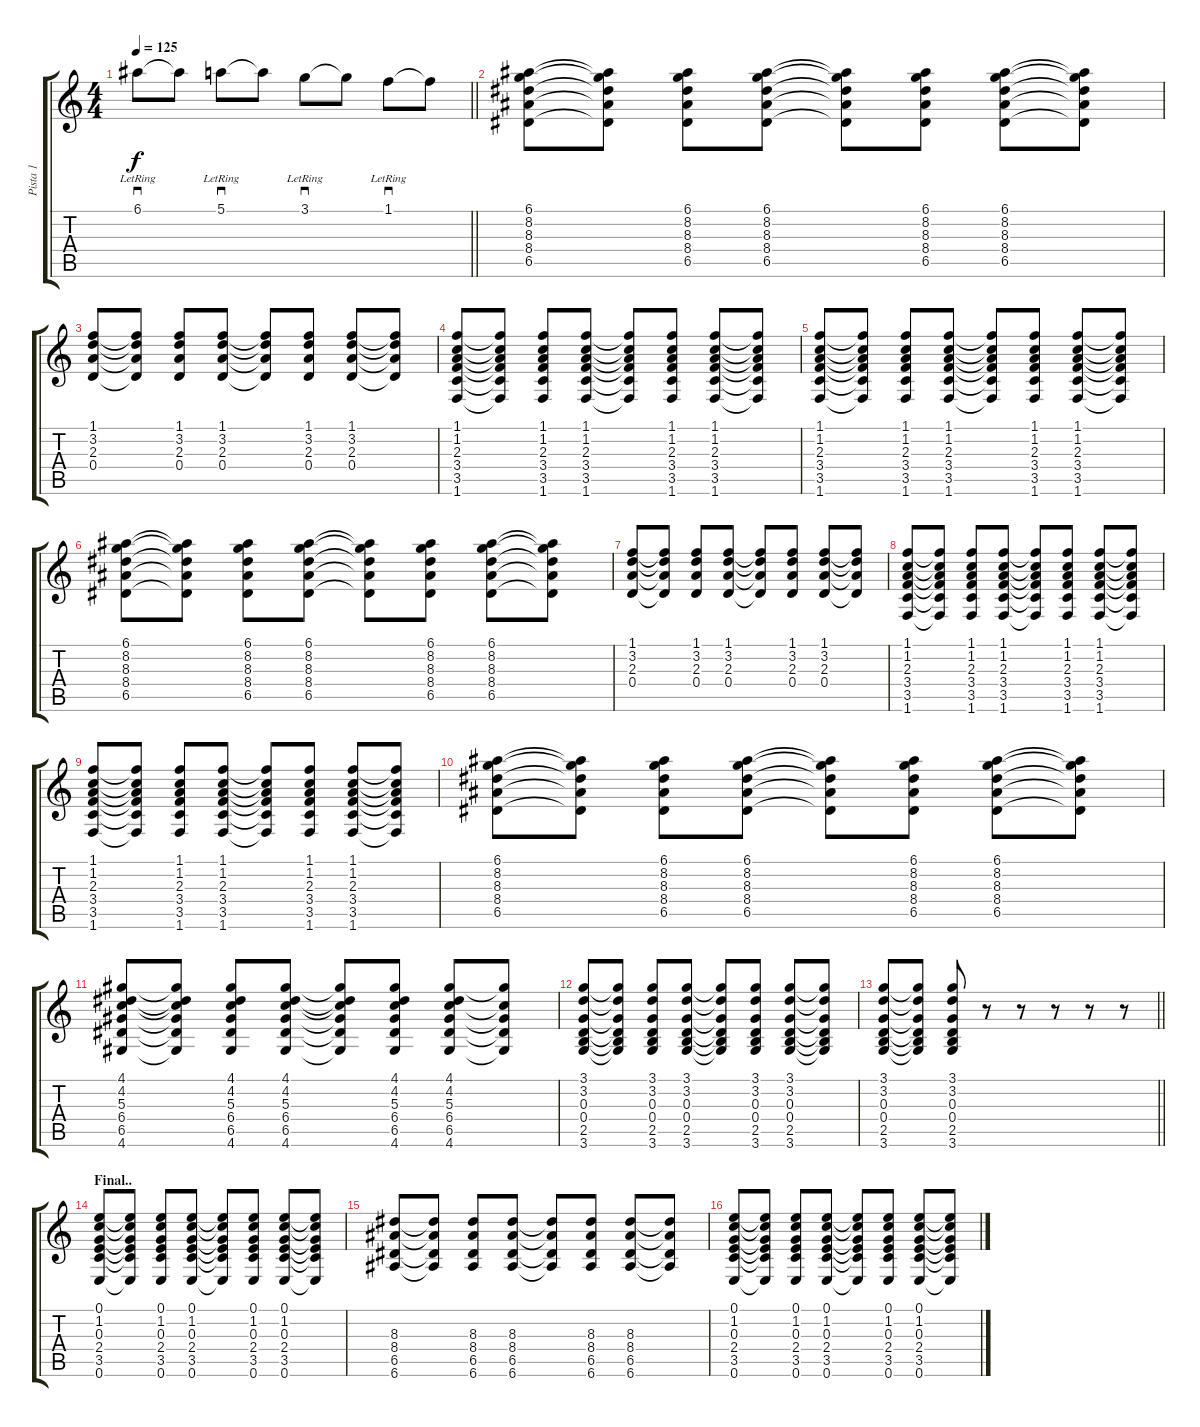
\track ("Pista 1" "Pista 1") {instrument acousticguitarsteel}
\staff {score tabs}
\tuning (E4 B3 G3 D3 A2 E2) {hide}
\ts (4 4)
\tempo 125
\clef g2
\barLineRight lightlight
\ks c
6.1{lr}.8{sd dy f} 6.1{t}.8 5.1{lr}.8{sd} 5.1{t}.8 3.1{lr}.8{sd} 3.1{t}.8 1.1{lr}.8{sd} 1.1{t}.8 |
(6.1 8.2 8.3 8.4 6.5).8 (6.1{t} 8.2{t} 8.3{t} 8.4{t} 6.5{t}).8 (6.1 8.2 8.3 8.4 6.5).8 (6.1 8.2 8.3 8.4 6.5).8 (6.1{t} 8.2{t} 8.3{t} 8.4{t} 6.5{t}).8 (6.1 8.2 8.3 8.4 6.5).8 (6.1 8.2 8.3 8.4 6.5).8 (6.1{t} 8.2{t} 8.3{t} 8.4{t} 6.5{t}).8 |
(1.1 3.2 2.3 0.4).8 (1.1{t} 3.2{t} 2.3{t} 0.4{t}).8 (1.1 3.2 2.3 0.4).8 (1.1 3.2 2.3 0.4).8 (1.1{t} 3.2{t} 2.3{t} 0.4{t}).8 (1.1 3.2 2.3 0.4).8 (1.1 3.2 2.3 0.4).8 (1.1{t} 3.2{t} 2.3{t} 0.4{t}).8 |
(1.1 1.2 2.3 3.4 3.5 1.6).8 (1.1{t} 1.2{t} 2.3{t} 3.4{t} 3.5{t} 1.6{t}).8 (1.1 1.2 2.3 3.4 3.5 1.6).8 (1.1 1.2 2.3 3.4 3.5 1.6).8 (1.1{t} 1.2{t} 2.3{t} 3.4{t} 3.5{t} 1.6{t}).8 (1.1 1.2 2.3 3.4 3.5 1.6).8 (1.1 1.2 2.3 3.4 3.5 1.6).8 (1.1{t} 1.2{t} 2.3{t} 3.4{t} 3.5{t} 1.6{t}).8 |
(1.1 1.2 2.3 3.4 3.5 1.6).8 (1.1{t} 1.2{t} 2.3{t} 3.4{t} 3.5{t} 1.6{t}).8 (1.1 1.2 2.3 3.4 3.5 1.6).8 (1.1 1.2 2.3 3.4 3.5 1.6).8 (1.1{t} 1.2{t} 2.3{t} 3.4{t} 3.5{t} 1.6{t}).8 (1.1 1.2 2.3 3.4 3.5 1.6).8 (1.1 1.2 2.3 3.4 3.5 1.6).8 (1.1{t} 1.2{t} 2.3{t} 3.4{t} 3.5{t} 1.6{t}).8 |
(6.1 8.2 8.3 8.4 6.5).8 (6.1{t} 8.2{t} 8.3{t} 8.4{t} 6.5{t}).8 (6.1 8.2 8.3 8.4 6.5).8 (6.1 8.2 8.3 8.4 6.5).8 (6.1{t} 8.2{t} 8.3{t} 8.4{t} 6.5{t}).8 (6.1 8.2 8.3 8.4 6.5).8 (6.1 8.2 8.3 8.4 6.5).8 (6.1{t} 8.2{t} 8.3{t} 8.4{t} 6.5{t}).8 |
(1.1 3.2 2.3 0.4).8 (1.1{t} 3.2{t} 2.3{t} 0.4{t}).8 (1.1 3.2 2.3 0.4).8 (1.1 3.2 2.3 0.4).8 (1.1{t} 3.2{t} 2.3{t} 0.4{t}).8 (1.1 3.2 2.3 0.4).8 (1.1 3.2 2.3 0.4).8 (1.1{t} 3.2{t} 2.3{t} 0.4{t}).8 |
(1.1 1.2 2.3 3.4 3.5 1.6).8 (1.1{t} 1.2{t} 2.3{t} 3.4{t} 3.5{t} 1.6{t}).8 (1.1 1.2 2.3 3.4 3.5 1.6).8 (1.1 1.2 2.3 3.4 3.5 1.6).8 (1.1{t} 1.2{t} 2.3{t} 3.4{t} 3.5{t} 1.6{t}).8 (1.1 1.2 2.3 3.4 3.5 1.6).8 (1.1 1.2 2.3 3.4 3.5 1.6).8 (1.1{t} 1.2{t} 2.3{t} 3.4{t} 3.5{t} 1.6{t}).8 |
(1.1 1.2 2.3 3.4 3.5 1.6).8 (1.1{t} 1.2{t} 2.3{t} 3.4{t} 3.5{t} 1.6{t}).8 (1.1 1.2 2.3 3.4 3.5 1.6).8 (1.1 1.2 2.3 3.4 3.5 1.6).8 (1.1{t} 1.2{t} 2.3{t} 3.4{t} 3.5{t} 1.6{t}).8 (1.1 1.2 2.3 3.4 3.5 1.6).8 (1.1 1.2 2.3 3.4 3.5 1.6).8 (1.1{t} 1.2{t} 2.3{t} 3.4{t} 3.5{t} 1.6{t}).8 |
(6.1 8.2 8.3 8.4 6.5).8 (6.1{t} 8.2{t} 8.3{t} 8.4{t} 6.5{t}).8 (6.1 8.2 8.3 8.4 6.5).8 (6.1 8.2 8.3 8.4 6.5).8 (6.1{t} 8.2{t} 8.3{t} 8.4{t} 6.5{t}).8 (6.1 8.2 8.3 8.4 6.5).8 (6.1 8.2 8.3 8.4 6.5).8 (6.1{t} 8.2{t} 8.3{t} 8.4{t} 6.5{t}).8 |
(4.1 4.2 5.3 6.4 6.5 4.6).8 (4.1{t} 4.2{t} 5.3{t} 6.4{t} 6.5{t} 4.6{t}).8 (4.1 4.2 5.3 6.4 6.5 4.6).8 (4.1 4.2 5.3 6.4 6.5 4.6).8 (4.1{t} 4.2{t} 5.3{t} 6.4{t} 6.5{t} 4.6{t}).8 (4.1 4.2 5.3 6.4 6.5 4.6).8 (4.1 4.2 5.3 6.4 6.5 4.6).8 (4.1{t} 5.3{t} 6.4{t} 6.5{t} 4.6{t}).8 |
(3.1 3.2 0.3 0.4 2.5 3.6).8 (3.1{t} 3.2{t} 0.3{t} 0.4{t} 2.5{t} 3.6{t}).8 (3.1 3.2 0.3 0.4 2.5 3.6).8 (3.1 3.2 0.3 0.4 2.5 3.6).8 (3.1{t} 3.2{t} 0.3{t} 0.4{t} 2.5{t} 3.6{t}).8 (3.1 3.2 0.3 0.4 2.5 3.6).8 (3.1 3.2 0.3 0.4 2.5 3.6).8 (3.1{t} 3.2{t} 0.3{t} 0.4{t} 2.5{t} 3.6{t}).8 |
\barLineRight lightlight
(3.1 3.2 0.3 0.4 2.5 3.6).8 (3.1{t} 3.2{t} 0.3{t} 0.4{t} 2.5{t} 3.6{t}).8 (3.1 3.2 0.3 0.4 2.5 3.6).8 r.8 r.8 r.8 r.8 r.8 |
\section ("" "Final..")
(0.1 1.2 0.3 2.4 3.5 0.6).8{volume 1} (0.1{t} 1.2{t} 0.3{t} 2.4{t} 3.5{t} 0.6{t}).8 (0.1 1.2 0.3 2.4 3.5 0.6).8 (0.1 1.2 0.3 2.4 3.5 0.6).8 (0.1{t} 1.2{t} 0.3{t} 2.4{t} 3.5{t} 0.6{t}).8 (0.1 1.2 0.3 2.4 3.5 0.6).8 (0.1 1.2 0.3 2.4 3.5 0.6).8 (0.1{t} 1.2{t} 0.3{t} 2.4{t} 3.5{t} 0.6{t}).8 |
(8.3 8.4 6.5 6.6).8 (8.3{t} 8.4{t} 6.5{t} 6.6{t}).8 (8.3 8.4 6.5 6.6).8 (8.3 8.4 6.5 6.6).8 (8.3{t} 8.4{t} 6.5{t} 6.6{t}).8 (8.3 8.4 6.5 6.6).8 (8.3 8.4 6.5 6.6).8 (8.3{t} 8.4{t} 6.5{t} 6.6{t}).8 |
(0.1 1.2 0.3 2.4 3.5 0.6).8 (0.1{t} 1.2{t} 0.3{t} 2.4{t} 3.5{t} 0.6{t}).8 (0.1 1.2 0.3 2.4 3.5 0.6).8 (0.1 1.2 0.3 2.4 3.5 0.6).8 (0.1{t} 1.2{t} 0.3{t} 2.4{t} 3.5{t} 0.6{t}).8 (0.1 1.2 0.3 2.4 3.5 0.6).8 (0.1 1.2 0.3 2.4 3.5 0.6).8 (0.1{t} 1.2{t} 0.3{t} 2.4{t} 3.5{t} 0.6{t}).8
